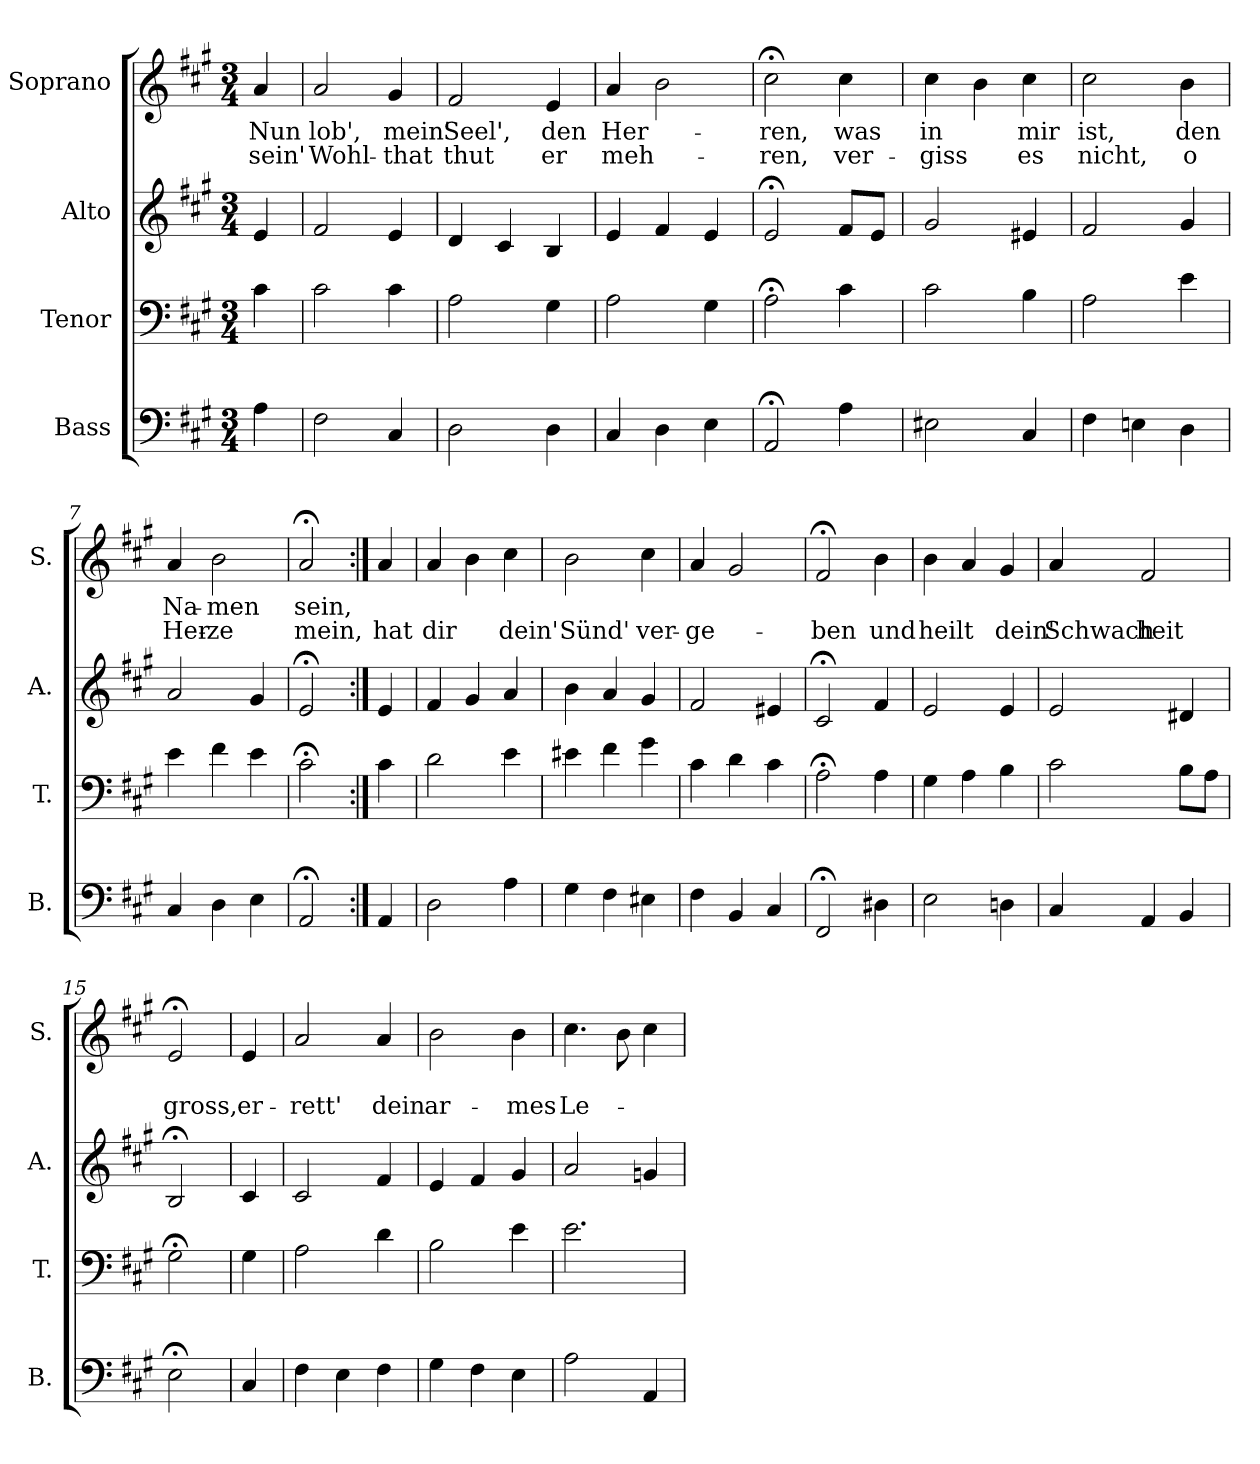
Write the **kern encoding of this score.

**kern	**kern	**kern	**kern	**text	**text
*part4	*part3	*part2	*part1	*part1	*part1
*staff4	*staff3	*staff2	*staff1	*staff1	*staff1
*I"Bass	*I"Tenor	*I"Alto	*I"Soprano	*	*
*I'B.	*I'T.	*I'A.	*I'S.	*	*
*clefF4	*clefF4	*clefG2	*clefG2	*	*
*k[f#c#g#]	*k[f#c#g#]	*k[f#c#g#]	*k[f#c#g#]	*	*
*A:	*A:	*A:	*A:	*	*
*M3/4	*M3/4	*M3/4	*M3/4	*	*
=	=	=	=	=	=
4A\	4c#\	4e/	4a/	Nun	sein'
=1	=1	=1	=1	=1	=1
2F#\	2c#\	2f#/	2a/	lob',	Wohl-
4C#/	4c#\	4e/	4g#/	mein'	-that
=2	=2	=2	=2	=2	=2
2D\	2A\	4d/	2f#/	Seel',	thut
.	.	4c#/	.	.	.
4D\	4G#\	4B/	4e/	den	er
=3	=3	=3	=3	=3	=3
4C#/	2A\	4e/	4a/	Her-	meh-
4D\	.	4f#/	2b\	.	.
4E\	4G#\	4e/	.	.	.
=4	=4	=4	=4	=4	=4
2AA;</	2A;<\	2e;</	2cc#;<\	-ren,	-ren,
4A\	4c#\	8f#/L	4cc#\	was	ver-
.	.	8e/J	.	.	.
=5	=5	=5	=5	=5	=5
2E#X\	2c#\	2g#/	4cc#\	in	-giss
.	.	.	4b\	.	.
4C#/	4B\	4e#X/	4cc#\	mir	es
=6	=6	=6	=6	=6	=6
4F#\	2A\	2f#/	2cc#\	ist,	nicht,
4En\	.	.	.	.	.
4D\	4e\	4g#/	4b\	den	o
=7	=7	=7	=7	=7	=7
4C#/	4e\	2a/	4a/	Na-	Her-
4D\	4f#\	.	2b\	-men	-ze
4E\	4e\	4g#/	.	.	.
=8	=8	=8	=8	=8	=8
2AA;</	2c#;<\	2e;</	2a;</	sein,	mein,
!!LO:LB:g=z
=8a:|!	=8a:|!	=8a:|!	=8a:|!	=8a:|!	=8a:|!
4AA/	4c#\	4e/	4a/	.	hat
=9	=9	=9	=9	=9	=9
2D\	2d\	4f#/	4a/	.	dir
.	.	4g#/	4b\	.	.
4A\	4e\	4a/	4cc#\	.	dein'
=10	=10	=10	=10	=10	=10
4G#\	4e#X\	4b\	2b\	.	Sünd'
4F#\	4f#\	4a/	.	.	.
4E#X\	4g#\	4g#/	4cc#\	.	ver-
=11	=11	=11	=11	=11	=11
4F#\	4c#\	2f#/	4a/	.	-ge-
4BB/	4d\	.	2g#/	.	.
4C#/	4c#\	4e#X/	.	.	.
=12	=12	=12	=12	=12	=12
2FF#;</	2A;<\	2c#;</	2f#;</	.	-ben
4D#X\	4A\	4f#/	4b\	.	und
=13	=13	=13	=13	=13	=13
2E\	4G#\	2e/	4b\	.	heilt
.	4A\	.	4a/	.	.
4Dn\	4B\	4e/	4g#/	.	dein'
=14	=14	=14	=14	=14	=14
4C#/	2c#\	2e/	4a/	.	Schwach-
4AA/	.	.	2f#/	.	-heit
4BB/	8B\L	4d#X/	.	.	.
.	8A\J	.	.	.	.
=15	=15	=15	=15	=15	=15
2E;<\	2G#;<\	2B;</	2e;</	.	gross,
!!LO:PB:g=z
=15a	=15a	=15a	=15a	=15a	=15a
4C#/	4G#\	4c#/	4e/	.	er-
=16	=16	=16	=16	=16	=16
4F#\	2A\	2c#/	2a/	.	-rett'
4E\	.	.	.	.	.
4F#\	4d\	4f#/	4a/	.	dein
=17	=17	=17	=17	=17	=17
4G#\	2B\	4e/	2b\	.	ar-
4F#\	.	4f#/	.	.	.
4E\	4e\	4g#/	4b\	.	-mes
=18	=18	=18	=18	=18	=18
2A\	2.e\	2a/	4.cc#\	.	Le-
.	.	.	8b\	.	.
4AA/	.	4gn/	4cc#\	.	.
=	=	=	=	=	=
*-	*-	*-	*-	*-	*-
